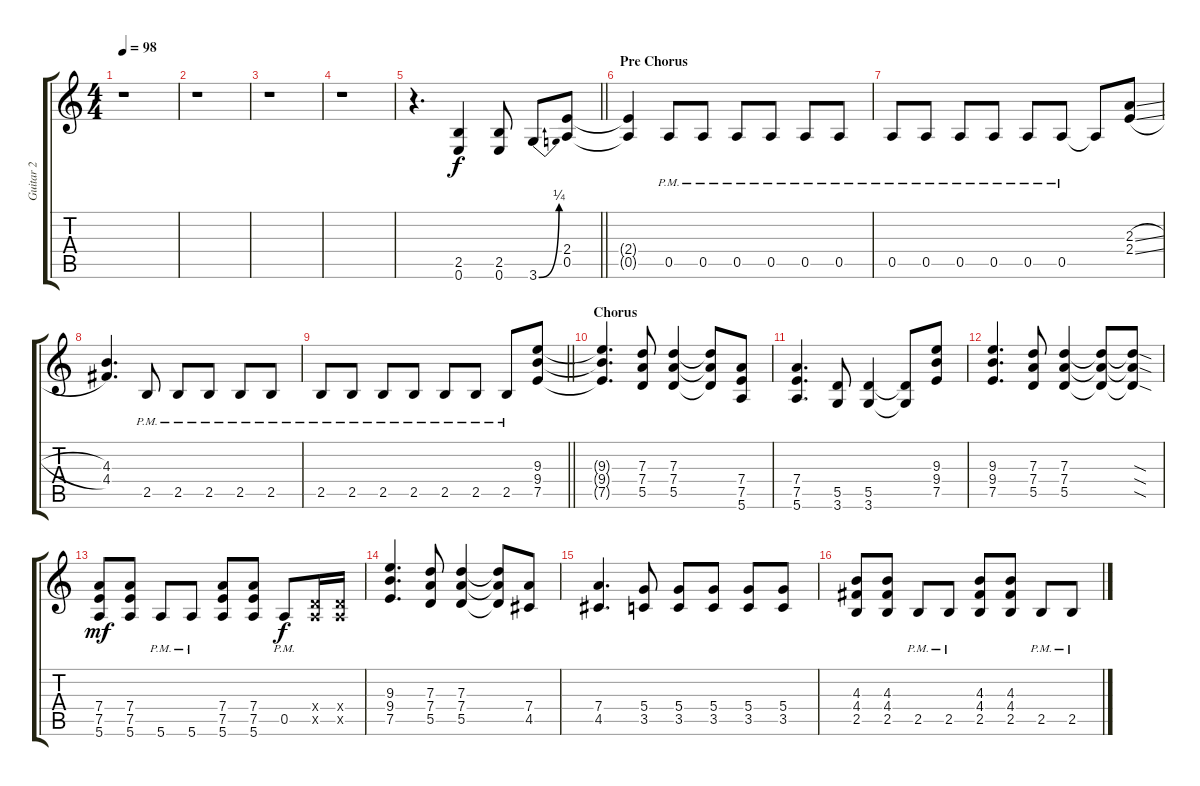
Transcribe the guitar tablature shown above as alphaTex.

\track ("Guitar 2" "Guitar 2") {instrument overdrivenguitar}
\staff {score tabs}
\tuning (E4 B3 G3 D3 A2 E2) {hide}
\ts (4 4)
\tempo 98
\clef g2
\ks c
r.1{dy f} |
r.1 |
r.1 |
r.1 |
\barLineRight lightlight
r.4{d} (2.5 0.6).4 (2.5 0.6).8 3.6{be (bend 0 0 60 1)}.8 (2.4 0.5).8 |
\section ("" "Pre Chorus")
(2.4{t} 0.5{t}).4 0.5{pm}.8 0.5{pm}.8 0.5{pm}.8 0.5{pm}.8 0.5{pm}.8 0.5{pm}.8 |
0.5{pm}.8 0.5{pm}.8 0.5{pm}.8 0.5{pm}.8 0.5{pm}.8 0.5{pm}.8 0.5{t}.8 (2.3{sl} 2.4{sl}).8 |
(4.3 4.4).4{d} 2.5{pm}.8 2.5{pm}.8 2.5{pm}.8 2.5{pm}.8 2.5{pm}.8 |
\barLineRight lightlight
2.5{pm}.8 2.5{pm}.8 2.5{pm}.8 2.5{pm}.8 2.5{pm}.8 2.5{pm}.8 2.5{pm}.8 (9.3 9.4 7.5).8 |
\section ("" "Chorus")
(9.3{t} 9.4{t} 7.5{t}).4{d} (7.3 7.4 5.5).8 (7.3 7.4 5.5).4 (7.3{t} 7.4{t} 5.5{t}).8 (7.4 7.5 5.6).8 |
(7.4 7.5 5.6).4{d} (5.5 3.6).8 (5.5 3.6).4 (5.5{t} 3.6{t}).8 (9.3 9.4 7.5).8 |
(9.3 9.4 7.5).4{d} (7.3 7.4 5.5).8 (7.3 7.4 5.5).4 (7.3{t} 7.4{t} 5.5{t}).8 (7.3{sod t} 7.4{sod t} 5.5{sod t}).8 |
(7.4 7.5 5.6).8{dy mf} (7.4 7.5 5.6).8 5.6{pm}.8 5.6{pm}.8 (7.4 7.5 5.6).8 (7.4 7.5 5.6).8 0.5{pm}.8{dy f} (0.4{x} 0.5{x}).16 (0.4{x} 0.5{x}).16 |
(9.3 9.4 7.5).4{d} (7.3 7.4 5.5).8 (7.3 7.4 5.5).4 (7.3{t} 7.4{t} 5.5{t}).8 (7.4 4.5).8 |
(7.4 4.5).4{d} (5.4 3.5).8 (5.4 3.5).8 (5.4 3.5).8 (5.4 3.5).8 (5.4 3.5).8 |
(4.3 4.4 2.5).8 (4.3 4.4 2.5).8 2.5{pm}.8 2.5{pm}.8 (4.3 4.4 2.5).8 (4.3 4.4 2.5).8 2.5{pm}.8 2.5{pm}.8
